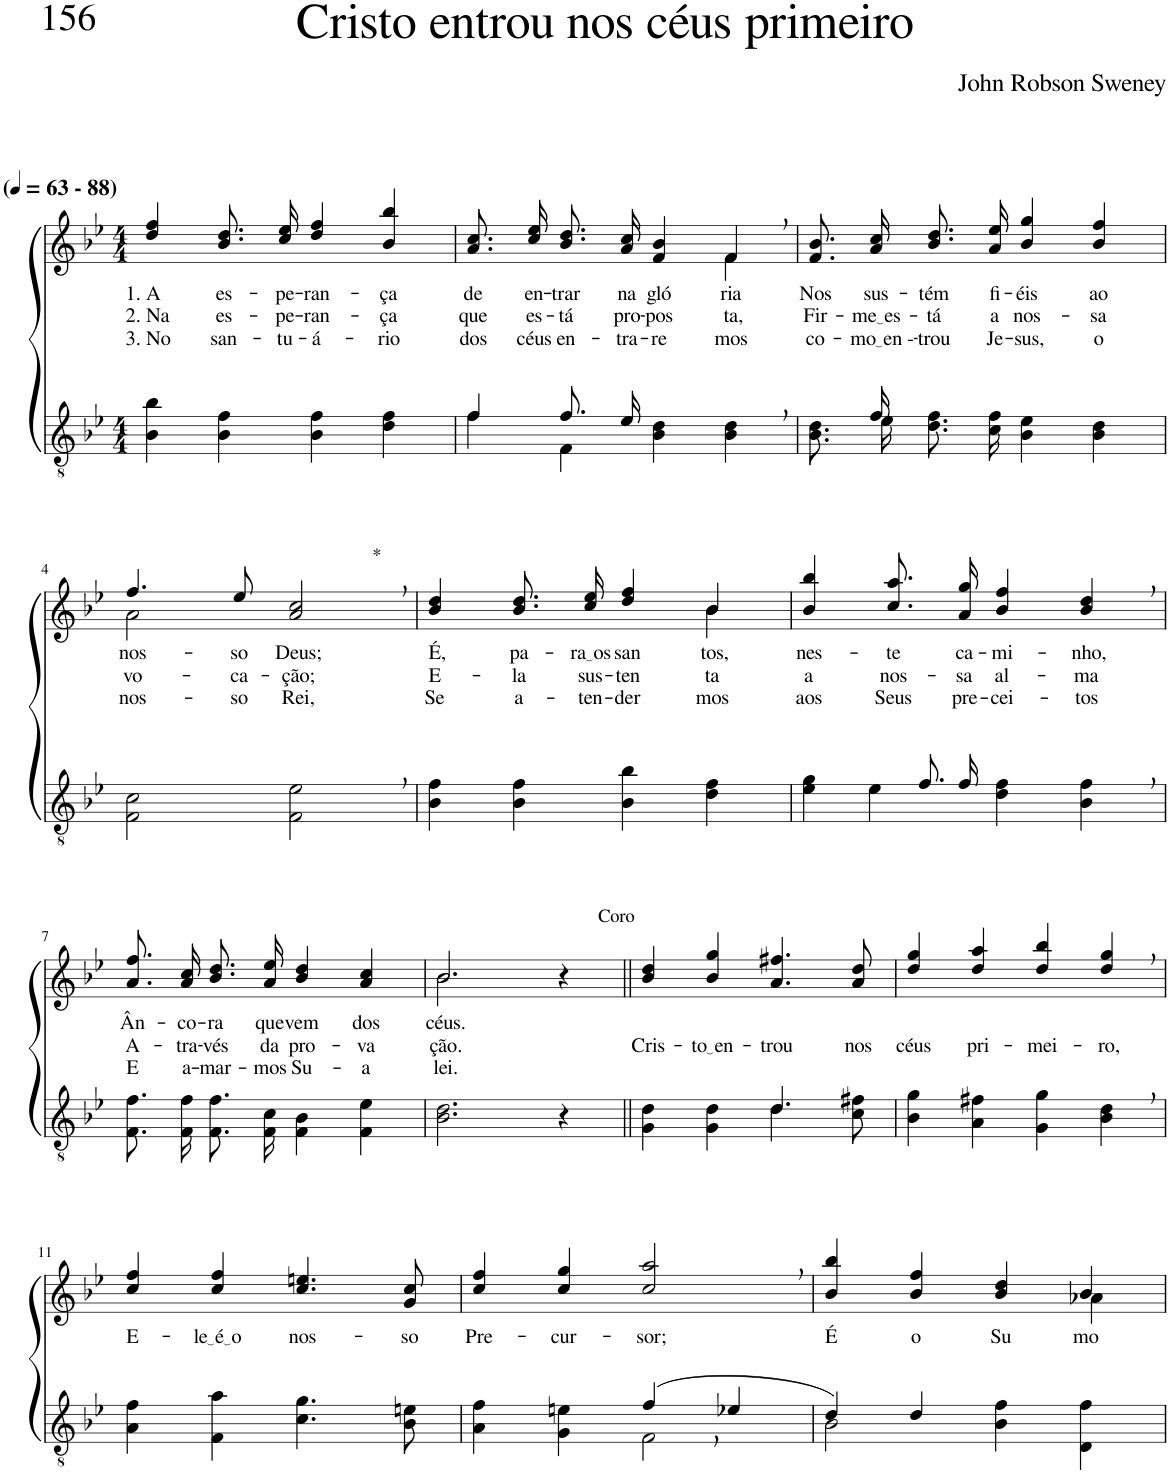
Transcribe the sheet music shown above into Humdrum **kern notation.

**kern	**kern	**text	**text	**text
*part2	*part1	*part1	*part1	*part1
*staff2	*staff1	*staff1	*staff1	*staff1
*I"Parte III e IV	*I"Parte I e II	*	*	*
*clefGv2	*clefG2	*	*	*
*Trd4c7	*Trd4c7	*	*	*
*k[b-e-]	*k[b-e-]	*	*	*
*M4/4	*M4/4	*	*	*
*MM63	*MM63	*	*	*
=1	=1	=1	=1	=1
!	!LO:TX:a:B:t=(	!	!	!
!	!LO:TX:a:B:t=- 88)	!	!	!
!	!	!LO:LY:b	!LO:LY:b	!LO:LY:b
4B-\ 4b-\	4dd/ 4ff/	1. A	2. Na	3. No
!	!	!LO:LY:b	!LO:LY:b	!LO:LY:b
4B-\ 4f\	8.b-\ 8.dd\L	es-	es-	san-
!	!	!LO:LY:b	!LO:LY:b	!LO:LY:b
.	16cc\ 16ee-\Jk	-pe-	-pe-	-tu-
!	!	!LO:LY:b	!LO:LY:b	!LO:LY:b
4B-\ 4f\	4dd/ 4ff/	-ran-	-ran-	-á-
!	!	!LO:LY:b	!LO:LY:b	!LO:LY:b
4d\ 4f\	4b-/ 4bb-/	-ça	-ça	-rio
=2	=2	=2	=2	=2
*^	*	*	*	*
!	!	!	!LO:LY:b	!LO:LY:b	!LO:LY:b
*	*	*^	*	*	*
4f/	4f\	8.a\ 8.cc\L	2.ryy	de	que	dos
!	!	!	!	!LO:LY:b	!LO:LY:b	!LO:LY:b
.	.	16cc\ 16ee-\Jk	.	en-	es-	céus
!	!	!	!	!LO:LY:b	!LO:LY:b	!LO:LY:b
8.f/L	4F\	8.b-\ 8.dd\L	.	-trar	-tá	en-
!	!	!	!	!LO:LY:b	!LO:LY:b	!LO:LY:b
16e-/Jk	.	16a\ 16cc\Jk	.	na	pro-	-tra-
!	!	!	!	!LO:LY:b	!LO:LY:b	!LO:LY:b
2ryy	4B-\ 4d\	4f/ 4b-/	.	gló-	-pos-	-re-
!	!	!	!	!LO:LY:b	!LO:LY:b	!LO:LY:b
.	4B-\ 4d\	4f,/	4f\	-ria	-ta,	-mos
=3	=3	=3	=3	=3	=3	=3
!	!	!	!	!LO:LY:b	!LO:LY:b	!LO:LY:b
*	*	*v	*v	*	*	*
8.ryy	8.B-\ 8.d\L	8.f/ 8.b-/L	Nos	Fir-	co-
!	!	!	!LO:LY:b	!LO:LY:b	!LO:LY:b
16f/	16e-\Jk	16a/ 16cc/Jk	sus-	me es	mo en -
!	!	!	!LO:LY:b	!LO:LY:b	!LO:LY:b
2.ryy	8.d\ 8.f\L	8.b-\ 8.dd\L	-tém	-tá	-trou
!	!	!	!LO:LY:b	!LO:LY:b	!LO:LY:b
.	16c\ 16f\Jk	16a\ 16ee-\Jk	fi-	a	Je-
!	!	!	!LO:LY:b	!LO:LY:b	!LO:LY:b
.	4B-\ 4e-\	4b-/ 4gg/	-éis	nos-	-sus,
!	!	!	!LO:LY:b	!LO:LY:b	!LO:LY:b
.	4B-\ 4d\	4b-/ 4ff/	ao	-sa	o
!!LO:LB:g=z
=4	=4	=4	=4	=4	=4
*	*	*^	*	*	*
!	!	!	!	!LO:LY:b	!LO:LY:b	!LO:LY:b
*v	*v	*	*	*	*	*
2F\ 2c\	4.ff/	2a\	nos-	vo-	nos-
!	!	!	!LO:LY:b	!LO:LY:b	!LO:LY:b
.	8ee-/	.	-so	-ca-	-so
!	!LO:TX:a:t=*	!	!	!	!
!	!	!	!LO:LY:b	!LO:LY:b	!LO:LY:b
2F\, 2e-\,	2a/, 2cc/,	2ryy	Deus;	-ção;	Rei,
=5	=5	=5	=5	=5	=5
!	!	!	!LO:LY:b	!LO:LY:b	!LO:LY:b
4B-\ 4f\	4b-/ 4dd/	2.ryy	É,	E-	Se
!	!	!	!LO:LY:b	!LO:LY:b	!LO:LY:b
4B-\ 4f\	8.b-\ 8.dd\L	.	pa-	-la	a-
!	!	!	!LO:LY:b	!LO:LY:b	!LO:LY:b
.	16cc\ 16ee-\Jk	.	ra os	sus-	-ten-
!	!	!	!LO:LY:b	!LO:LY:b	!LO:LY:b
4B-\ 4b-\	4dd/ 4ff/	.	san-	-ten-	-der-
!	!	!	!LO:LY:b	!LO:LY:b	!LO:LY:b
4d\ 4f\	4b-/	4b-\	-tos,	-ta	-mos
=6	=6	=6	=6	=6	=6
*^	*	*	*	*	*
!	!	!	!	!LO:LY:b	!LO:LY:b	!LO:LY:b
*	*	*v	*v	*	*	*
4ryy	4e-\ 4g\	4b-/ 4bb-/	nes-	a	aos
!	!	!	!LO:LY:b	!LO:LY:b	!LO:LY:b
8.f/L	4e-\	8.cc\ 8.aa\L	-te	nos-	Seus
!	!	!	!LO:LY:b	!LO:LY:b	!LO:LY:b
16f/Jk	.	16a\ 16gg\Jk	ca-	-sa	pre-
!	!	!	!LO:LY:b	!LO:LY:b	!LO:LY:b
2ryy	4d\ 4f\	4b-/ 4ff/	-mi-	al-	-cei-
!	!	!	!LO:LY:b	!LO:LY:b	!LO:LY:b
.	4B-\ 4f\	4b-/, 4dd/,	-nho,	-ma	-tos
!!LO:LB:g=z
=7	=7	=7	=7	=7	=7
!	!	!	!LO:LY:b	!LO:LY:b	!LO:LY:b
*v	*v	*	*	*	*
8.F\ 8.f\L	8.a\ 8.ff\L	Ân-	A-	E
!	!	!LO:LY:b	!LO:LY:b	!LO:LY:b
16F\ 16f\Jk	16a\ 16cc\Jk	-co-	-tra-	a-
!	!	!LO:LY:b	!LO:LY:b	!LO:LY:b
8.F/ 8.f/L	8.b-\ 8.dd\L	-ra	-vés	-mar-
!	!	!LO:LY:b	!LO:LY:b	!LO:LY:b
16F/ 16c/Jk	16a\ 16ee-\Jk	que	da	-mos
!	!	!LO:LY:b	!LO:LY:b	!LO:LY:b
4F\ 4B-\	4b-/ 4dd/	vem	pro-	Su-
!	!	!LO:LY:b	!LO:LY:b	!LO:LY:b
4F\ 4e-\	4a/ 4cc/	dos	-va-	-a
=8	=8	=8	=8	=8
*	*^	*	*	*
!	!	!	!LO:LY:b	!LO:LY:b	!LO:LY:b
2.B-\ 2.d\	2.b-/	2.b-\	céus.	-ção.	lei.
!	!LO:TX:a:t=Coro	!	!	!	!
4r	4r	4ryy	.	.	.
=9||	=9||	=9||	=9||	=9||	=9||
*^	*	*	*	*	*
!	!	!	!	!	!LO:LY:b	!
*	*	*v	*v	*	*	*
2ryy	4G\ 4d\	4b-/ 4dd/	.	Cris-	.
!	!	!	!	!LO:LY:b	!
.	4G\ 4d\	4b-/ 4gg/	.	to en	.
!	!	!	!	!LO:LY:b	!
4.d/	4.d\	4.a/ 4.ff#X/	.	-trou	.
!	!	!	!	!LO:LY:b	!
8ryy	8c\ 8f#X\	8a/ 8dd/	.	nos	.
=10	=10	=10	=10	=10	=10
!	!	!	!	!LO:LY:b	!
*v	*v	*	*	*	*
4B-\ 4g\	4dd/ 4gg/	.	céus	.
!	!	!	!LO:LY:b	!
4A\ 4f#X\	4dd/ 4aa/	.	pri-	.
!	!	!	!LO:LY:b	!
4G\ 4g\	4dd/ 4bb-/	.	-mei-	.
!	!	!	!LO:LY:b	!
4B-\, 4d\,	4dd/, 4gg/,	.	-ro,	.
!!LO:LB:g=z
=11	=11	=11	=11	=11
!	!	!LO:LY:b	!	!
4A\ 4f\	4cc/ 4ff/	E-	.	.
!	!	!LO:LY:b	!	!
4F\ 4a\	4cc/ 4ff/	le é o	.	.
!	!	!LO:LY:b	!	!
4.c\ 4.g\	4.cc/ 4.een/	-nos-	.	.
!	!	!LO:LY:b	!	!
8B-\ 8en\	8g/ 8cc/	-so	.	.
=12	=12	=12	=12	=12
*^	*	*	*	*
!	!	!	!LO:LY:b	!	!
2ryy	4A\ 4f\	4cc/ 4ff/	Pre-	.	.
!	!	!	!LO:LY:b	!	!
.	4G\ 4en\	4cc/ 4gg/	-cur-	.	.
!	!	!	!LO:LY:b	!	!
(4f,/	2F\	2cc/, 2aa/,	-sor;	.	.
4e-X/	.	.	.	.	.
=13	=13	=13	=13	=13	=13
!	!	!	!LO:LY:b	!	!
*	*	*^	*	*	*
4d/)	2B-\	4b-/ 4bb-/	2.ryy	É	.	.
!	!	!	!	!LO:LY:b	!	!
4d/	.	4b-/ 4ff/	.	o	.	.
!	!	!	!	!LO:LY:b	!	!
2ryy	4B-\ 4f\	4b-/ 4dd/	.	Su-	.	.
!	!	!	!	!LO:LY:b	!	!
.	4D\ 4f\	4b-/	4a-X\	-mo	.	.
*v	*v	*	*	*	*	*
*	*v	*v	*	*	*
=	=	=	=	=
*-	*-	*-	*-	*-
